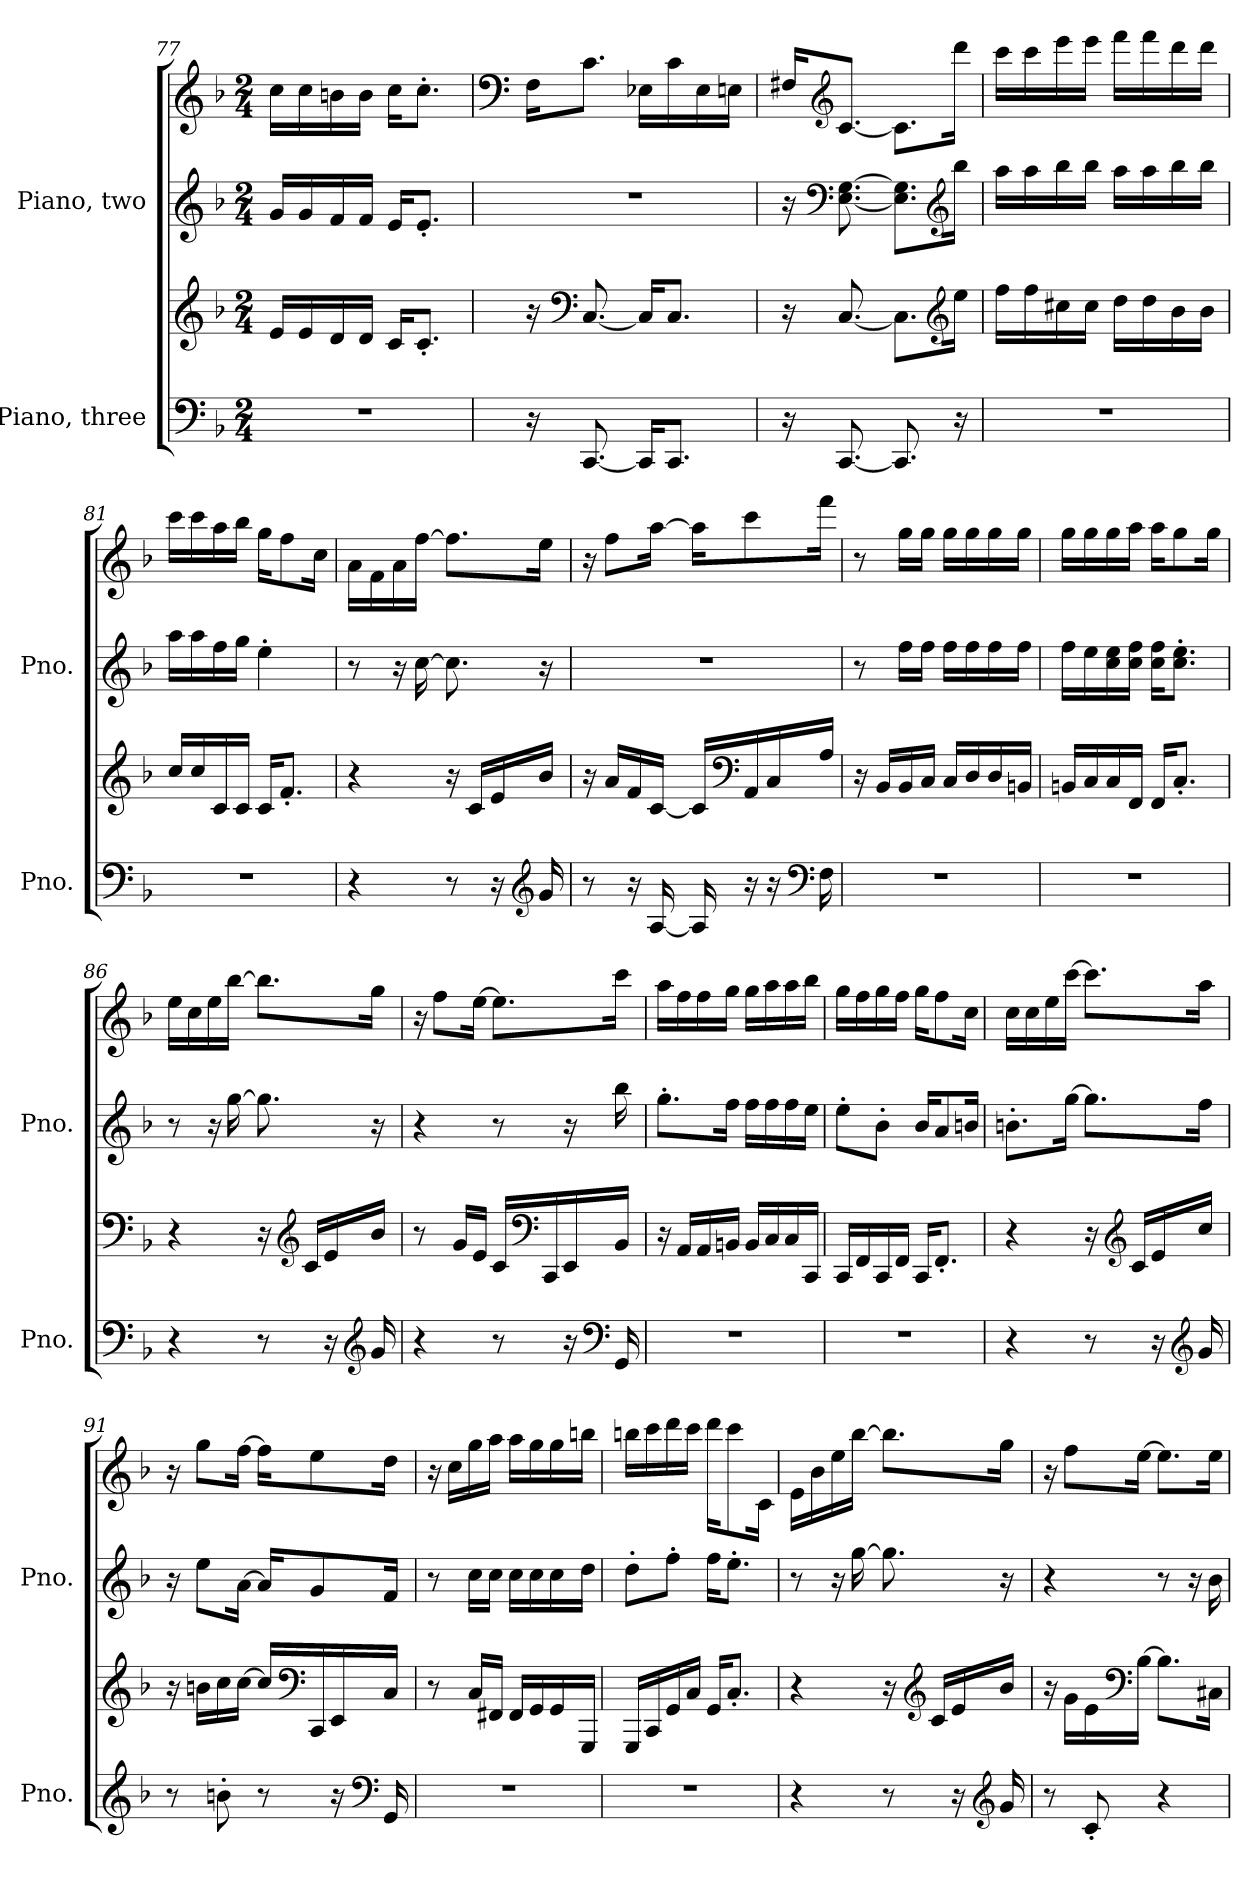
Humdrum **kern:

**kern	**kern	**kern	**kern
*part2	*part2	*part1	*part1
*staff4	*staff3	*staff2	*staff1
*I"Piano, three	*	*I"Piano, two	*
*I'Pno.	*	*I'Pno.	*
*clefF4	*clefG2	*clefG2	*clefG2
*k[b-]	*k[b-]	*k[b-]	*k[b-]
*M2/4	*M2/4	*M2/4	*M2/4
=77	=77	=77	=77
2r	16e/LL	16g/LL	16cc\LL
.	16e/	16g/	16cc\
.	16d/	16f/	16bn\
.	16d/JJ	16f/JJ	16b\JJ
.	16c/KL	16e/KL	16cc\KL
.	8.c'/J	8.e'/J	8.cc'\J
!!LO:LB:g=z
=78	=78	=78	=78
*	*	*	*clefF4
16r	16r	2r	16F\KL
*	*clefF4	*	*
[8.CC/	[8.C/	.	8.c\J
16CC/KL]	16C/KL]	.	16E-X\LL
8.CC/J	8.C/J	.	16c\
.	.	.	16E-\
.	.	.	16En\JJ
=79	=79	=79	=79
16r	16r	16r	16F#X/KL
*	*	*clefF4	*clefG2
[8.CC/	[8.C/	[8.E\ [8.G\	[8.c/J
8.CC/]	8.C\L]	8.E\] 8.G\]L	8.c\L]
*	*clefG2	*clefG2	*
16r	16ee\Jk	16bb-\Jk	16ddd\Jk
=80	=80	=80	=80
2r	16ff\LL	16aa\LL	16ccc\LL
.	16ff\	16aa\	16ccc\
.	16cc#X\	16bb-\	16eee\
.	16cc#\JJ	16bb-\JJ	16eee\JJ
.	16dd\LL	16aa\LL	16fff\LL
.	16dd\	16aa\	16fff\
.	16b-\	16bb-\	16ddd\
.	16b-\JJ	16bb-\JJ	16ddd\JJ
=81	=81	=81	=81
2r	16cc/LL	16aa\LL	16ccc\LL
.	16cc/	16aa\	16ccc\
.	16c/	16ff\	16aa\
.	16c/JJ	16gg\JJ	16bb-\JJ
.	16c/KL	4ee'\	16gg\KL
.	8.f'/J	.	8ff\
.	.	.	16cc\Jk
!!LO:LB:g=z
=82	=82	=82	=82
4r	4r	8r	16a\LL
.	.	.	16f\
.	.	16r	16a\
.	.	[16cc\	[16ff\JJ
8r	16r	8.cc\]	8.ff\L]
.	16c/LL	.	.
16r	16e/	.	.
*clefG2	*	*	*
16g/	16b-/JJ	16r	16ee\Jk
=83	=83	=83	=83
8r	16r	2r	16r
.	16a/LL	.	8ff\L
16r	16f/	.	.
[16A/	[16c/JJ	.	[16aa\Jk
16A/]	16c/LL]	.	16aa\KL]
*	*clefF4	*	*
16r	16AA/	.	8ccc\
16r	16C/	.	.
*clefF4	*	*	*
16F\	16A/JJ	.	16fff\Jk
=84	=84	=84	=84
2r	16r	8r	8r
.	16BB-/LL	.	.
.	16BB-/	16ff\LL	16gg\LL
.	16C/JJ	16ff\JJ	16gg\JJ
.	16C/LL	16ff\LL	16gg\LL
.	16D/	16ff\	16gg\
.	16D/	16ff\	16gg\
.	16BBn/JJ	16ff\JJ	16gg\JJ
=85	=85	=85	=85
2r	16BBn/LL	16ff\LL	16gg\LL
.	16C/	16ee\	16gg\
.	16C/	16cc\ 16ee\	16gg\
.	16FF/JJ	16cc\ 16ff\JJ	16aa\JJ
.	16FF/KL	16cc\ 16ff\KL	16aa\KL
.	8.C'/J	8.cc\' 8.ee\'J	8gg\
.	.	.	16gg\Jk
!!LO:PB:g=z
=86	=86	=86	=86
4r	4r	8r	16ee\LL
.	.	.	16cc\
.	.	16r	16ee\
.	.	[16gg\	[16bb-\JJ
8r	16r	8.gg\]	8.bb-\L]
*	*clefG2	*	*
.	16c/LL	.	.
16r	16e/	.	.
*clefG2	*	*	*
16g/	16b-/JJ	16r	16gg\Jk
=87	=87	=87	=87
4r	8r	4r	16r
.	.	.	8ff\L
.	16g/LL	.	.
.	16e/JJ	.	[16ee\Jk
8r	16c/LL	8r	8.ee\L]
*	*clefF4	*	*
.	16CC/	.	.
16r	16EE/	16r	.
*clefF4	*	*	*
16GG/	16BB-/JJ	16bb-\	16ccc\Jk
=88	=88	=88	=88
2r	16r	8.gg'\L	16aa\LL
.	16AA/LL	.	16ff\
.	16AA/	.	16ff\
.	16BBn/JJ	16ff\Jk	16gg\JJ
.	16BB/LL	16ff\LL	16gg\LL
.	16C/	16ff\	16aa\
.	16C/	16ff\	16aa\
.	16CC/JJ	16ee\JJ	16bb-\JJ
!!LO:LB:g=z
=89	=89	=89	=89
2r	16CC/LL	8ee'\L	16gg\LL
.	16FF/	.	16ff\
.	16CC/	8b-'\J	16gg\
.	16FF/JJ	.	16ff\JJ
.	16CC/KL	16b-/KL	16gg\KL
.	8.FF'/J	8a/	8ff\
.	.	16bn/Jk	16cc\Jk
=90	=90	=90	=90
4r	4r	8.bn'\L	16cc\LL
.	.	.	16cc\
.	.	.	16ee\
.	.	[16gg\Jk	[16ccc\JJ
8r	16r	8.gg\L]	8.ccc\L]
*	*clefG2	*	*
.	16c/LL	.	.
16r	16e/	.	.
*clefG2	*	*	*
16g/	16cc/JJ	16ff\Jk	16aa\Jk
=91	=91	=91	=91
8r	16r	16r	16r
.	16bn\LL	8ee\L	8gg\L
8bn'\	16cc\	.	.
.	[16cc\JJ	[16a\Jk	[16ff\Jk
8r	16cc/LL]	16a/KL]	16ff\KL]
*	*clefF4	*	*
.	16CC/	8g/	8ee\
16r	16EE/	.	.
*clefF4	*	*	*
16GG/	16C/JJ	16f/Jk	16dd\Jk
!!LO:LB:g=z
=92	=92	=92	=92
2r	8r	8r	16r
.	.	.	16cc\LL
.	16C/LL	16cc\LL	16gg\
.	16FF#X/JJ	16cc\JJ	16aa\JJ
.	16FF#/LL	16cc\LL	16aa\LL
.	16GG/	16cc\	16gg\
.	16GG/	16cc\	16gg\
.	16GGG/JJ	16dd\JJ	16bbn\JJ
=93	=93	=93	=93
2r	16GGG/LL	8dd'\L	16bbn\LL
.	16CC/	.	16ccc\
.	16GG/	8ff'\J	16ddd\
.	16C/JJ	.	16ccc\JJ
.	16GG/KL	16ff\KL	16ddd\KL
.	8.C'/J	8.ee'\J	8ccc\
.	.	.	16c\Jk
=94	=94	=94	=94
4r	4r	8r	16e\LL
.	.	.	16b-\
.	.	16r	16ee\
.	.	[16gg\	[16bb-\JJ
8r	16r	8.gg\]	8.bb-\L]
*	*clefG2	*	*
.	16c/LL	.	.
16r	16e/	.	.
*clefG2	*	*	*
16g/	16b-/JJ	16r	16gg\Jk
=95	=95	=95	=95
8r	16r	4r	16r
.	16g\LL	.	8ff\L
8c'/	16e\	.	.
*	*clefF4	*	*
.	[16B-\JJ	.	[16ee\Jk
4r	8.B-\L]	8r	8.ee\L]
.	.	16r	.
.	16C#X\Jk	16b-\	16ee\Jk
=	=	=	=
*-	*-	*-	*-
